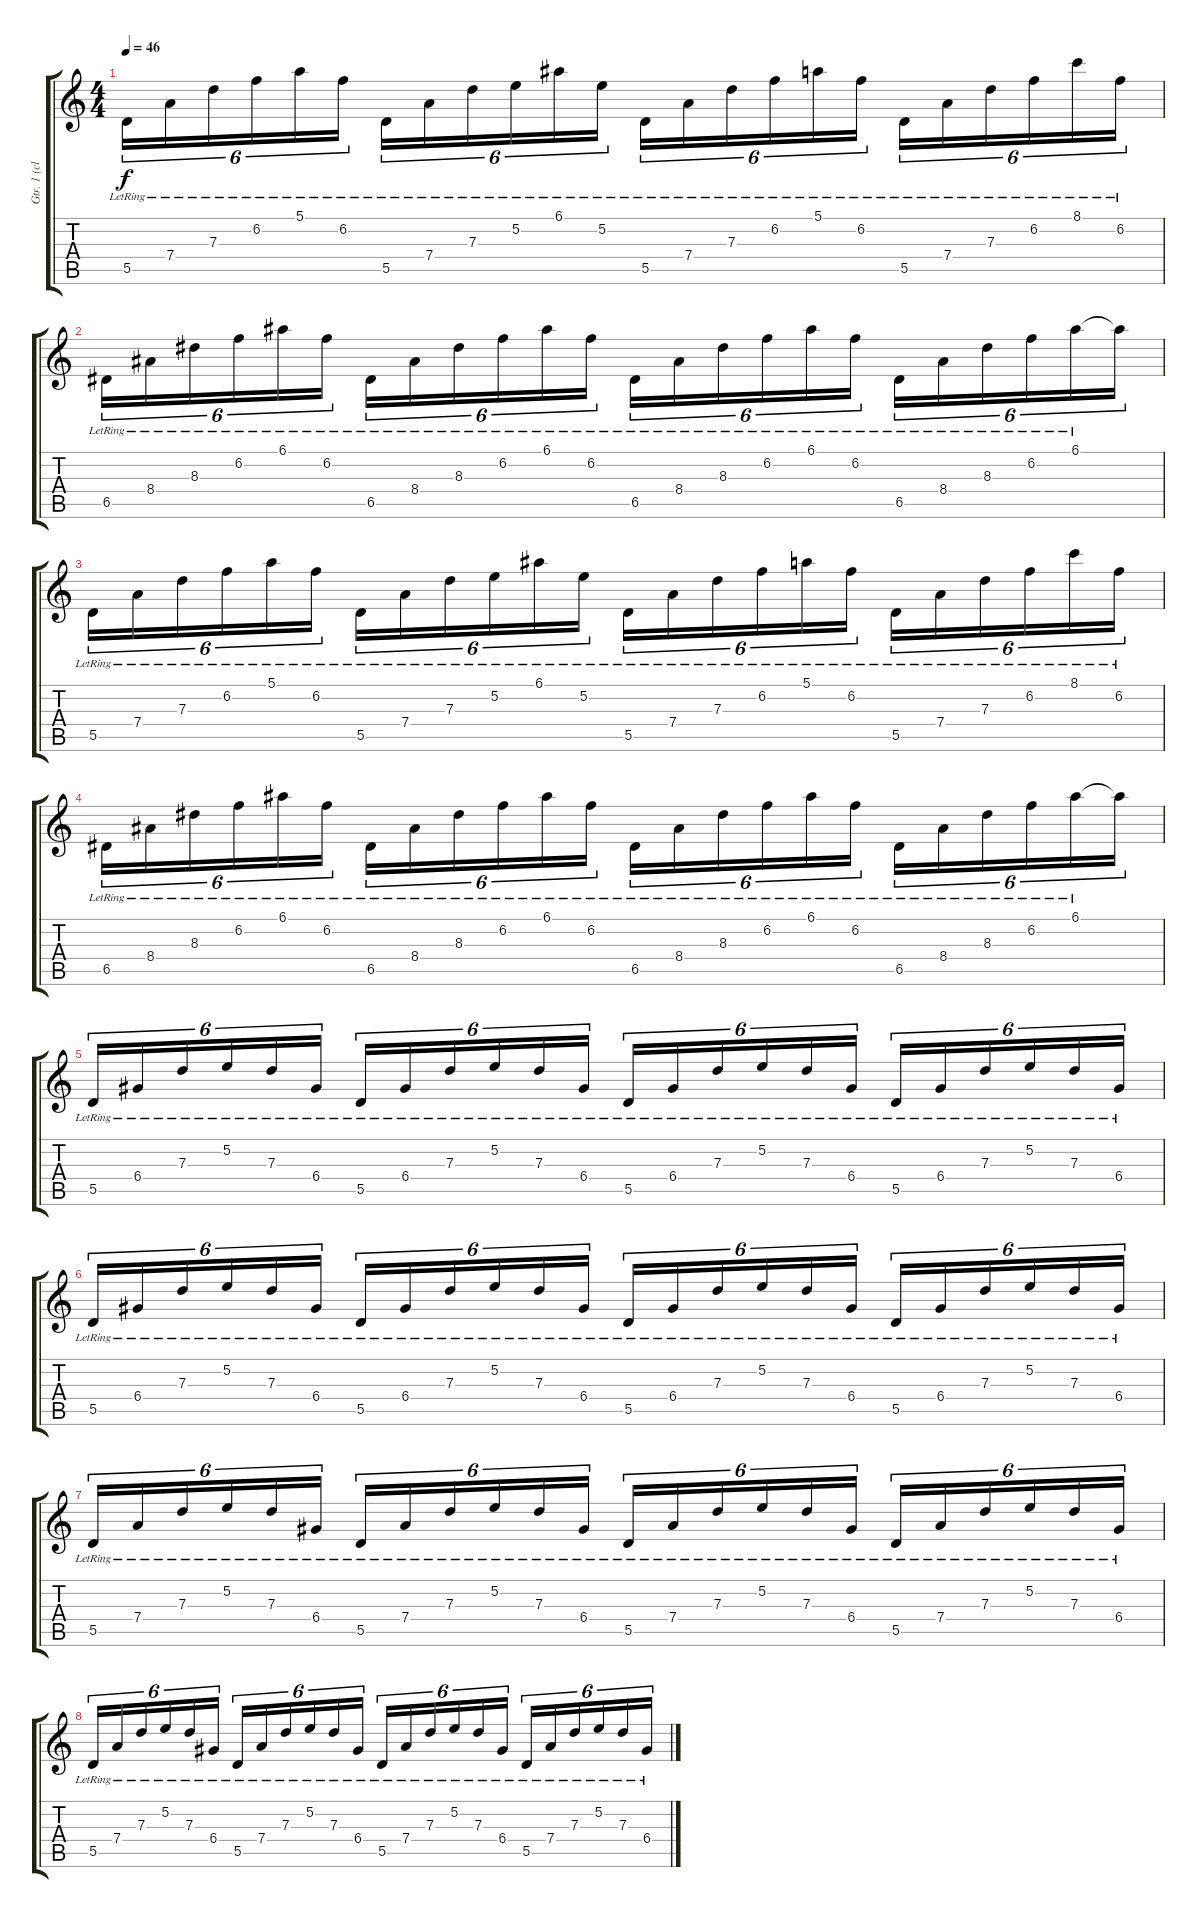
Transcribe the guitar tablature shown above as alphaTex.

\track ("Gtr. 1 (clean)" "Gtr. 1 (cl") {instrument electricguitarjazz}
\staff {score tabs}
\tuning (E4 B3 G3 D3 A2 E2) {hide}
\ts (4 4)
\tempo 46
\clef g2
\ks c
5.5{lr}.16{tu (6 4) dy f} 7.4{lr}.16{tu (6 4)} 7.3{lr}.16{tu (6 4)} 6.2{lr}.16{tu (6 4)} 5.1{lr}.16{tu (6 4)} 6.2{lr}.16{tu (6 4)} 5.5{lr}.16{tu (6 4)} 7.4{lr}.16{tu (6 4)} 7.3{lr}.16{tu (6 4)} 5.2{lr}.16{tu (6 4)} 6.1{lr}.16{tu (6 4)} 5.2{lr}.16{tu (6 4)} 5.5{lr}.16{tu (6 4)} 7.4{lr}.16{tu (6 4)} 7.3{lr}.16{tu (6 4)} 6.2{lr}.16{tu (6 4)} 5.1{lr}.16{tu (6 4)} 6.2{lr}.16{tu (6 4)} 5.5{lr}.16{tu (6 4)} 7.4{lr}.16{tu (6 4)} 7.3{lr}.16{tu (6 4)} 6.2{lr}.16{tu (6 4)} 8.1{lr}.16{tu (6 4)} 6.2{lr}.16{tu (6 4)} |
6.5{lr}.16{tu (6 4)} 8.4{lr}.16{tu (6 4)} 8.3{lr}.16{tu (6 4)} 6.2{lr}.16{tu (6 4)} 6.1{lr}.16{tu (6 4)} 6.2{lr}.16{tu (6 4)} 6.5{lr}.16{tu (6 4)} 8.4{lr}.16{tu (6 4)} 8.3{lr}.16{tu (6 4)} 6.2{lr}.16{tu (6 4)} 6.1{lr}.16{tu (6 4)} 6.2{lr}.16{tu (6 4)} 6.5{lr}.16{tu (6 4)} 8.4{lr}.16{tu (6 4)} 8.3{lr}.16{tu (6 4)} 6.2{lr}.16{tu (6 4)} 6.1{lr}.16{tu (6 4)} 6.2{lr}.16{tu (6 4)} 6.5{lr}.16{tu (6 4)} 8.4{lr}.16{tu (6 4)} 8.3{lr}.16{tu (6 4)} 6.2{lr}.16{tu (6 4)} 6.1{lr}.16{tu (6 4)} 6.1{t}.16{tu (6 4)} |
5.5{lr}.16{tu (6 4)} 7.4{lr}.16{tu (6 4)} 7.3{lr}.16{tu (6 4)} 6.2{lr}.16{tu (6 4)} 5.1{lr}.16{tu (6 4)} 6.2{lr}.16{tu (6 4)} 5.5{lr}.16{tu (6 4)} 7.4{lr}.16{tu (6 4)} 7.3{lr}.16{tu (6 4)} 5.2{lr}.16{tu (6 4)} 6.1{lr}.16{tu (6 4)} 5.2{lr}.16{tu (6 4)} 5.5{lr}.16{tu (6 4)} 7.4{lr}.16{tu (6 4)} 7.3{lr}.16{tu (6 4)} 6.2{lr}.16{tu (6 4)} 5.1{lr}.16{tu (6 4)} 6.2{lr}.16{tu (6 4)} 5.5{lr}.16{tu (6 4)} 7.4{lr}.16{tu (6 4)} 7.3{lr}.16{tu (6 4)} 6.2{lr}.16{tu (6 4)} 8.1{lr}.16{tu (6 4)} 6.2{lr}.16{tu (6 4)} |
6.5{lr}.16{tu (6 4)} 8.4{lr}.16{tu (6 4)} 8.3{lr}.16{tu (6 4)} 6.2{lr}.16{tu (6 4)} 6.1{lr}.16{tu (6 4)} 6.2{lr}.16{tu (6 4)} 6.5{lr}.16{tu (6 4)} 8.4{lr}.16{tu (6 4)} 8.3{lr}.16{tu (6 4)} 6.2{lr}.16{tu (6 4)} 6.1{lr}.16{tu (6 4)} 6.2{lr}.16{tu (6 4)} 6.5{lr}.16{tu (6 4)} 8.4{lr}.16{tu (6 4)} 8.3{lr}.16{tu (6 4)} 6.2{lr}.16{tu (6 4)} 6.1{lr}.16{tu (6 4)} 6.2{lr}.16{tu (6 4)} 6.5{lr}.16{tu (6 4)} 8.4{lr}.16{tu (6 4)} 8.3{lr}.16{tu (6 4)} 6.2{lr}.16{tu (6 4)} 6.1{lr}.16{tu (6 4)} 6.1{t}.16{tu (6 4)} |
5.5{lr}.16{tu (6 4)} 6.4{lr}.16{tu (6 4)} 7.3{lr}.16{tu (6 4)} 5.2{lr}.16{tu (6 4)} 7.3{lr}.16{tu (6 4)} 6.4{lr}.16{tu (6 4)} 5.5{lr}.16{tu (6 4)} 6.4{lr}.16{tu (6 4)} 7.3{lr}.16{tu (6 4)} 5.2{lr}.16{tu (6 4)} 7.3{lr}.16{tu (6 4)} 6.4{lr}.16{tu (6 4)} 5.5{lr}.16{tu (6 4)} 6.4{lr}.16{tu (6 4)} 7.3{lr}.16{tu (6 4)} 5.2{lr}.16{tu (6 4)} 7.3{lr}.16{tu (6 4)} 6.4{lr}.16{tu (6 4)} 5.5{lr}.16{tu (6 4)} 6.4{lr}.16{tu (6 4)} 7.3{lr}.16{tu (6 4)} 5.2{lr}.16{tu (6 4)} 7.3{lr}.16{tu (6 4)} 6.4{lr}.16{tu (6 4)} |
5.5{lr}.16{tu (6 4)} 6.4{lr}.16{tu (6 4)} 7.3{lr}.16{tu (6 4)} 5.2{lr}.16{tu (6 4)} 7.3{lr}.16{tu (6 4)} 6.4{lr}.16{tu (6 4)} 5.5{lr}.16{tu (6 4)} 6.4{lr}.16{tu (6 4)} 7.3{lr}.16{tu (6 4)} 5.2{lr}.16{tu (6 4)} 7.3{lr}.16{tu (6 4)} 6.4{lr}.16{tu (6 4)} 5.5{lr}.16{tu (6 4)} 6.4{lr}.16{tu (6 4)} 7.3{lr}.16{tu (6 4)} 5.2{lr}.16{tu (6 4)} 7.3{lr}.16{tu (6 4)} 6.4{lr}.16{tu (6 4)} 5.5{lr}.16{tu (6 4)} 6.4{lr}.16{tu (6 4)} 7.3{lr}.16{tu (6 4)} 5.2{lr}.16{tu (6 4)} 7.3{lr}.16{tu (6 4)} 6.4{lr}.16{tu (6 4)} |
5.5{lr}.16{tu (6 4)} 7.4{lr}.16{tu (6 4)} 7.3{lr}.16{tu (6 4)} 5.2{lr}.16{tu (6 4)} 7.3{lr}.16{tu (6 4)} 6.4{lr}.16{tu (6 4)} 5.5{lr}.16{tu (6 4)} 7.4{lr}.16{tu (6 4)} 7.3{lr}.16{tu (6 4)} 5.2{lr}.16{tu (6 4)} 7.3{lr}.16{tu (6 4)} 6.4{lr}.16{tu (6 4)} 5.5{lr}.16{tu (6 4)} 7.4{lr}.16{tu (6 4)} 7.3{lr}.16{tu (6 4)} 5.2{lr}.16{tu (6 4)} 7.3{lr}.16{tu (6 4)} 6.4{lr}.16{tu (6 4)} 5.5{lr}.16{tu (6 4)} 7.4{lr}.16{tu (6 4)} 7.3{lr}.16{tu (6 4)} 5.2{lr}.16{tu (6 4)} 7.3{lr}.16{tu (6 4)} 6.4{lr}.16{tu (6 4)} |
5.5{lr}.16{tu (6 4)} 7.4{lr}.16{tu (6 4)} 7.3{lr}.16{tu (6 4)} 5.2{lr}.16{tu (6 4)} 7.3{lr}.16{tu (6 4)} 6.4{lr}.16{tu (6 4)} 5.5{lr}.16{tu (6 4)} 7.4{lr}.16{tu (6 4)} 7.3{lr}.16{tu (6 4)} 5.2{lr}.16{tu (6 4)} 7.3{lr}.16{tu (6 4)} 6.4{lr}.16{tu (6 4)} 5.5{lr}.16{tu (6 4)} 7.4{lr}.16{tu (6 4)} 7.3{lr}.16{tu (6 4)} 5.2{lr}.16{tu (6 4)} 7.3{lr}.16{tu (6 4)} 6.4{lr}.16{tu (6 4)} 5.5{lr}.16{tu (6 4)} 7.4{lr}.16{tu (6 4)} 7.3{lr}.16{tu (6 4)} 5.2{lr}.16{tu (6 4)} 7.3{lr}.16{tu (6 4)} 6.4{lr}.16{tu (6 4)}
